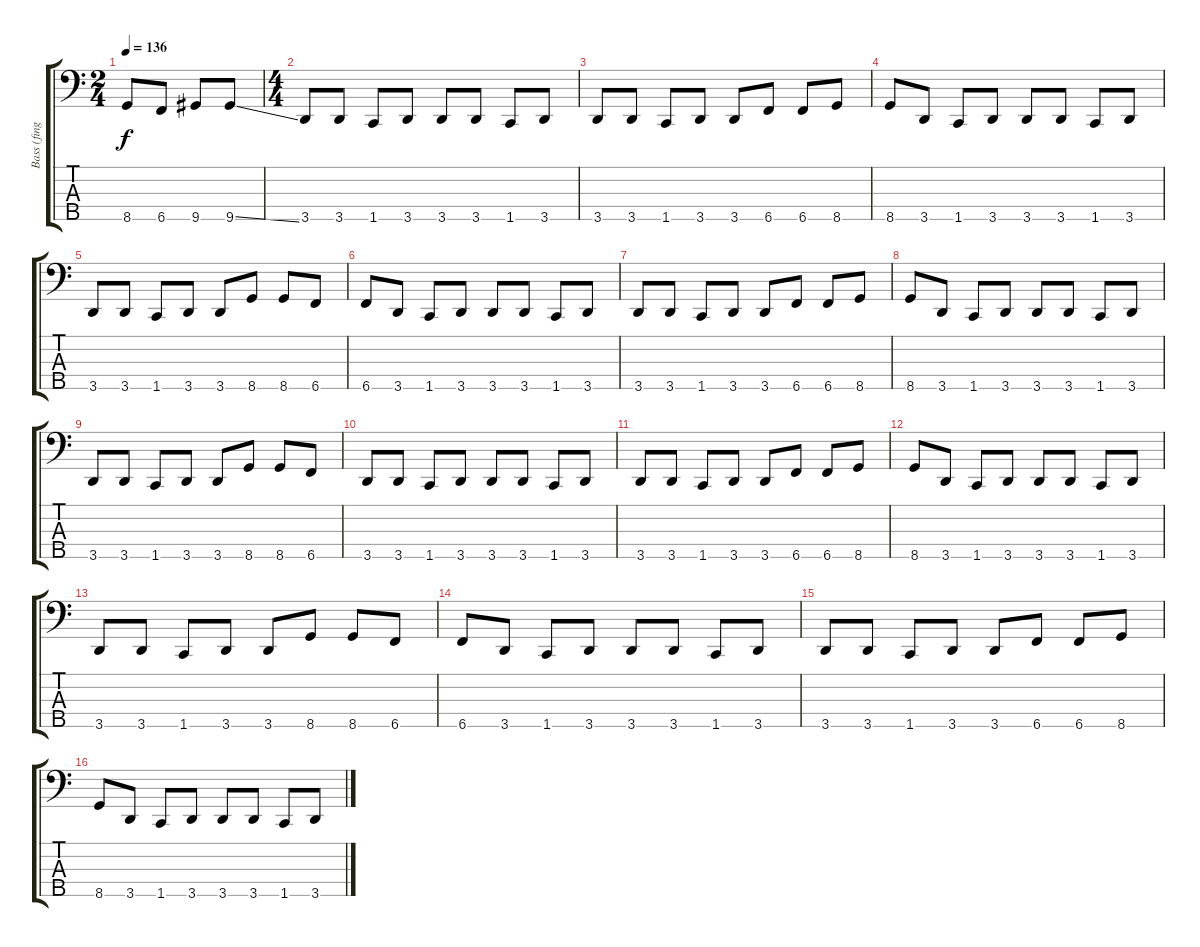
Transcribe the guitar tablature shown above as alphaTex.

\track ("Bass (finger)" "Bass (fing") {instrument electricbasspick}
\staff {score tabs}
\tuning (G2 D2 A1 E1 B0) {hide}
\ts (2 4)
\tempo 136
\clef f4
\ks c
8.5.8{dy f instrument electricbasspick} 6.5.8 9.5.8 9.5{ss}.8 |
\ts (4 4)
3.5.8 3.5.8 1.5.8 3.5.8 3.5.8 3.5.8 1.5.8 3.5.8 |
3.5.8 3.5.8 1.5.8 3.5.8 3.5.8 6.5.8 6.5.8 8.5.8 |
8.5.8 3.5.8 1.5.8 3.5.8 3.5.8 3.5.8 1.5.8 3.5.8 |
3.5.8 3.5.8 1.5.8 3.5.8 3.5.8 8.5.8 8.5.8 6.5.8 |
6.5.8 3.5.8 1.5.8 3.5.8 3.5.8 3.5.8 1.5.8 3.5.8 |
3.5.8 3.5.8 1.5.8 3.5.8 3.5.8 6.5.8 6.5.8 8.5.8 |
8.5.8 3.5.8 1.5.8 3.5.8 3.5.8 3.5.8 1.5.8 3.5.8 |
3.5.8 3.5.8 1.5.8 3.5.8 3.5.8 8.5.8 8.5.8 6.5.8 |
3.5.8 3.5.8 1.5.8 3.5.8 3.5.8 3.5.8 1.5.8 3.5.8 |
3.5.8 3.5.8 1.5.8 3.5.8 3.5.8 6.5.8 6.5.8 8.5.8 |
8.5.8 3.5.8 1.5.8 3.5.8 3.5.8 3.5.8 1.5.8 3.5.8 |
3.5.8 3.5.8 1.5.8 3.5.8 3.5.8 8.5.8 8.5.8 6.5.8 |
6.5.8 3.5.8 1.5.8 3.5.8 3.5.8 3.5.8 1.5.8 3.5.8 |
3.5.8 3.5.8 1.5.8 3.5.8 3.5.8 6.5.8 6.5.8 8.5.8 |
8.5.8 3.5.8 1.5.8 3.5.8 3.5.8 3.5.8 1.5.8 3.5.8
